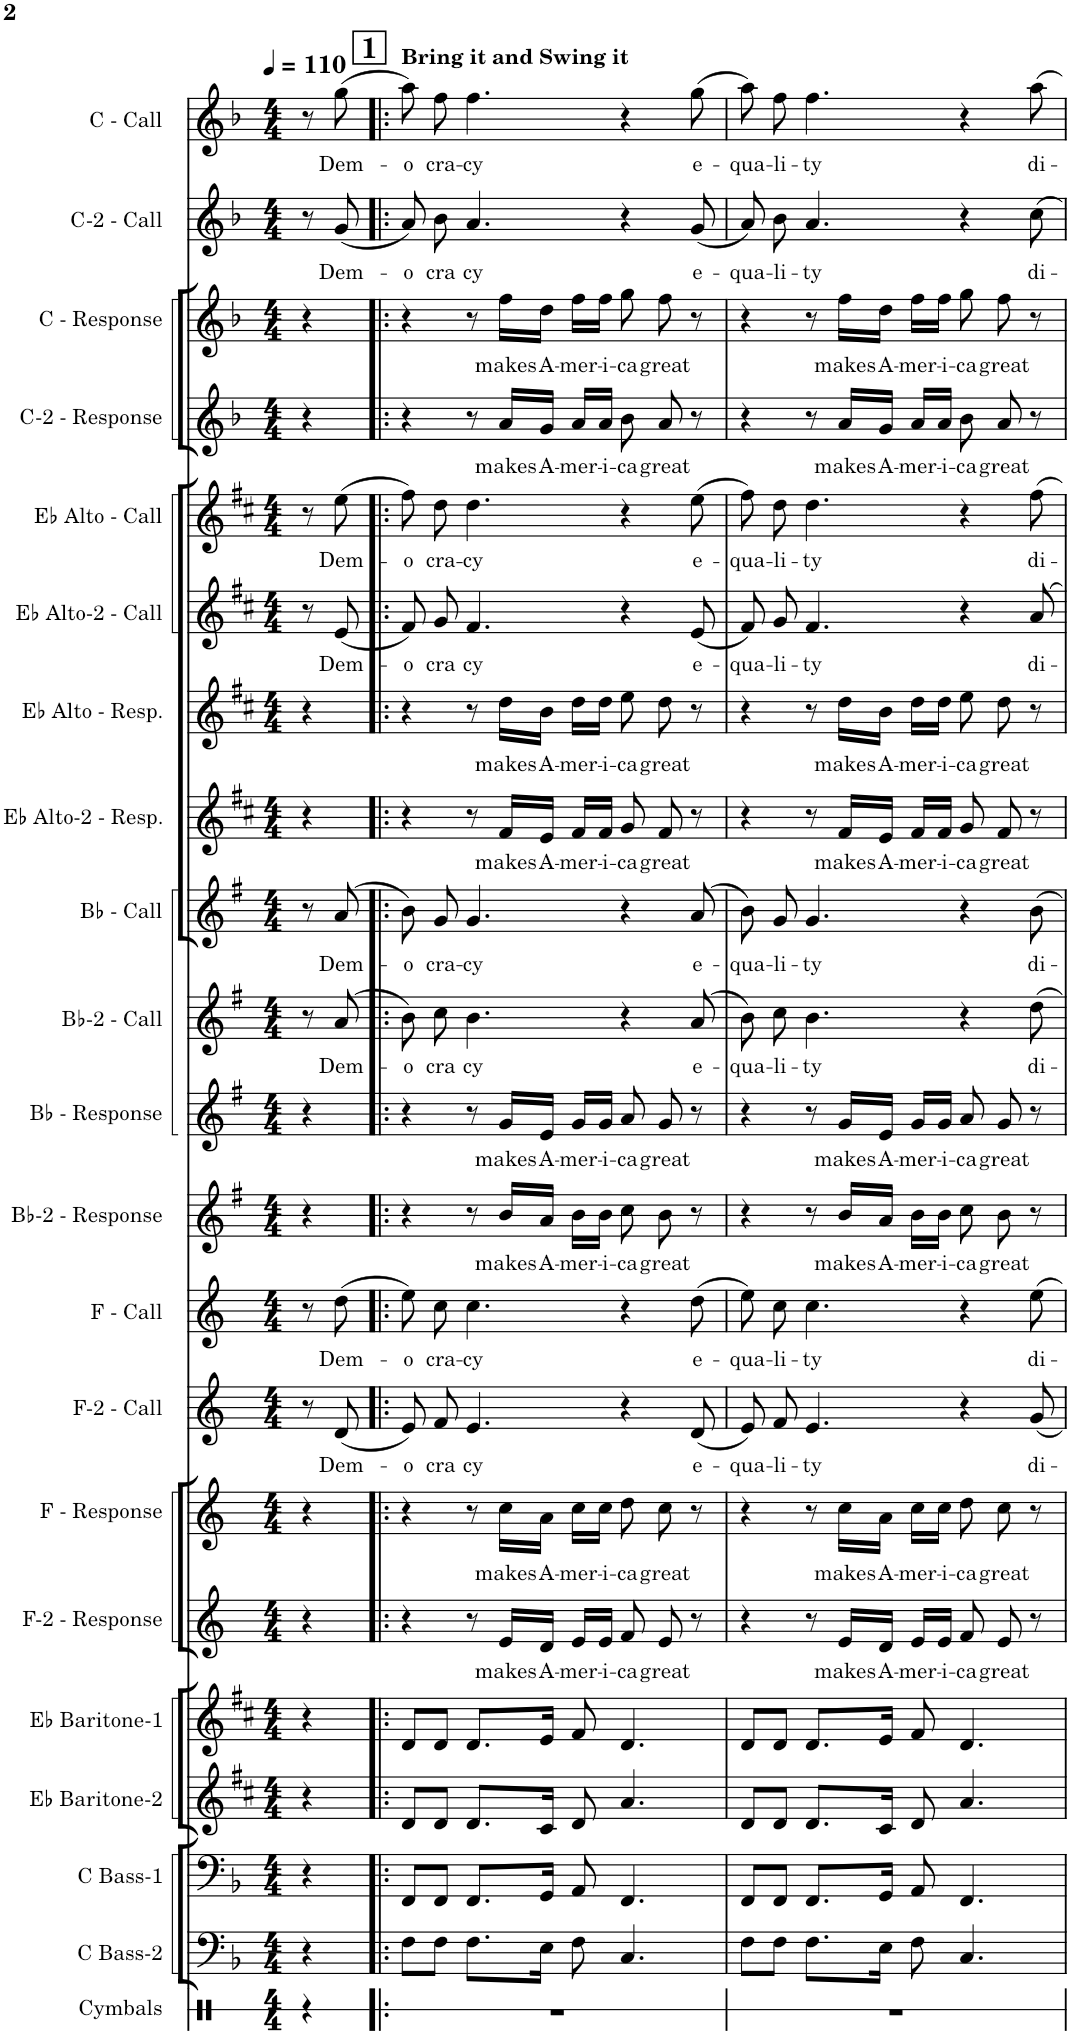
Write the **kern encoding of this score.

**kern	**kern	**kern	**kern	**kern	**kern	**text	**kern	**text	**kern	**text	**kern	**text	**kern	**text	**kern	**text	**kern	**text	**kern	**text	**kern	**text	**kern	**text	**kern	**text	**kern	**text	**kern	**text	**kern	**text	**kern	**text	**kern	**text
*part21	*part20	*part19	*part18	*part17	*part16	*part16	*part15	*part15	*part14	*part14	*part13	*part13	*part12	*part12	*part11	*part11	*part10	*part10	*part9	*part9	*part8	*part8	*part7	*part7	*part6	*part6	*part5	*part5	*part4	*part4	*part3	*part3	*part2	*part2	*part1	*part1
*staff21	*staff20	*staff19	*staff18	*staff17	*staff16	*staff16	*staff15	*staff15	*staff14	*staff14	*staff13	*staff13	*staff12	*staff12	*staff11	*staff11	*staff10	*staff10	*staff9	*staff9	*staff8	*staff8	*staff7	*staff7	*staff6	*staff6	*staff5	*staff5	*staff4	*staff4	*staff3	*staff3	*staff2	*staff2	*staff1	*staff1
*I"Cymbals	*I"C Bass-2	*I"C Bass-1	*I"Eb Baritone-2	*I"Eb Baritone-1	*I"F-2 - Response	*	*I"F - Response	*	*I"F-2 - Call	*	*I"F - Call	*	*I"Bb-2 - Response	*	*I"Bb - Response	*	*I"Bb-2 - Call	*	*I"Bb - Call	*	*I"Eb Alto-2 - Resp.	*	*I"Eb Alto - Resp.	*	*I"Eb Alto-2 - Call	*	*I"Eb Alto - Call	*	*I"C-2 - Response	*	*I"C - Response	*	*I"C-2 - Call	*	*I"C - Call	*
*I'Cym.	*I'Bass-2	*I'Bass-1	*I'Eb-Bar-2	*I'Eb-Bar-1	*I'F-2 (R)	*	*I'F (R)	*	*I'F-2 (C)	*	*I'F (C)	*	*I'Bb-2 (R)	*	*I'Bb (R)	*	*I'Bb-2 (C)	*	*I'Bb (C)	*	*I'Alto-2 (R)	*	*I'Alto (R)	*	*I'Alto-2 (C)	*	*I'Alto (C)	*	*I'C-2 (R)	*	*I'C (R)	*	*I'C-2 (C)	*	*I'C (C)	*
*stria1	*	*	*	*	*	*	*	*	*	*	*	*	*	*	*	*	*	*	*	*	*	*	*	*	*	*	*	*	*	*	*	*	*	*	*	*
*clefX	*clefF4	*clefF4	*clefG2	*clefG2	*clefG2	*	*clefG2	*	*clefG2	*	*clefG2	*	*clefG2	*	*clefG2	*	*clefG2	*	*clefG2	*	*clefG2	*	*clefG2	*	*clefG2	*	*clefG2	*	*clefG2	*	*clefG2	*	*clefG2	*	*clefG2	*
*	*	*	*Trd12c21	*Trd12c21	*Trd4c7	*	*Trd4c7	*	*Trd4c7	*	*Trd4c7	*	*Trd1c2	*	*Trd1c2	*	*Trd8c14	*	*Trd8c14	*	*Trd5c9	*	*Trd5c9	*	*Trd5c9	*	*Trd5c9	*	*	*	*	*	*	*	*	*
*k[]	*k[b-]	*k[b-]	*k[f#c#]	*k[f#c#]	*k[]	*	*k[]	*	*k[]	*	*k[]	*	*k[f#]	*	*k[f#]	*	*k[f#]	*	*k[f#]	*	*k[f#c#]	*	*k[f#c#]	*	*k[f#c#]	*	*k[f#c#]	*	*k[b-]	*	*k[b-]	*	*k[b-]	*	*k[b-]	*
*M4/4	*M4/4	*M4/4	*M4/4	*M4/4	*M4/4	*	*M4/4	*	*M4/4	*	*M4/4	*	*M4/4	*	*M4/4	*	*M4/4	*	*M4/4	*	*M4/4	*	*M4/4	*	*M4/4	*	*M4/4	*	*M4/4	*	*M4/4	*	*M4/4	*	*M4/4	*
*MM110	*MM110	*MM110	*MM110	*MM110	*MM110	*	*MM110	*	*MM110	*	*MM110	*	*MM110	*	*MM110	*	*MM110	*	*MM110	*	*MM110	*	*MM110	*	*MM110	*	*MM110	*	*MM110	*	*MM110	*	*MM110	*	*MM110	*
=	=	=	=	=	=	=	=	=	=	=	=	=	=	=	=	=	=	=	=	=	=	=	=	=	=	=	=	=	=	=	=	=	=	=	=	=
4r	4r	4r	4r	4r	4r	.	4r	.	8r	.	8r	.	4r	.	4r	.	8r	.	8r	.	4r	.	4r	.	8r	.	8r	.	4r	.	4r	.	8r	.	8r	.
!	!	!	!	!	!	!	!	!	!	!LO:LY:b	!	!LO:LY:b	!	!	!	!	!	!LO:LY:b	!	!LO:LY:b	!	!	!	!	!	!LO:LY:b	!	!LO:LY:b	!	!	!	!	!	!LO:LY:b	!	!LO:LY:b
.	.	.	.	.	.	.	.	.	(8d/	Dem-	(8dd\	Dem-	.	.	.	.	(8a/	Dem-	(8a/	Dem-	.	.	.	.	(8e/	Dem-	(8ee\	Dem-	.	.	.	.	(8g/	Dem-	(8gg\	Dem-
!!LO:REH:place=s1:a:B:cj:fs=14:t=1
=1!|:	=1!|:	=1!|:	=1!|:	=1!|:	=1!|:	=1!|:	=1!|:	=1!|:	=1!|:	=1!|:	=1!|:	=1!|:	=1!|:	=1!|:	=1!|:	=1!|:	=1!|:	=1!|:	=1!|:	=1!|:	=1!|:	=1!|:	=1!|:	=1!|:	=1!|:	=1!|:	=1!|:	=1!|:	=1!|:	=1!|:	=1!|:	=1!|:	=1!|:	=1!|:	=1!|:	=1!|:
!	!	!	!	!	!	!	!	!	!	!	!	!	!	!	!	!	!	!	!	!	!	!	!	!	!	!	!	!	!	!	!	!	!	!	!LO:TX:a:B:t=Bring it and Swing it	!
!	!	!	!	!	!	!	!	!	!	!LO:LY:b	!	!LO:LY:b	!	!	!	!	!	!LO:LY:b	!	!LO:LY:b	!	!	!	!	!	!LO:LY:b	!	!LO:LY:b	!	!	!	!	!	!LO:LY:b	!	!LO:LY:b
1r	8F\L	8FF/L	8d/L	8d/L	4r	.	4r	.	8e/L)	-o	8ee\L)	-o	4r	.	4r	.	8b\L)	-o	8b/L)	-o	4r	.	4r	.	8f#/L)	-o	8ff#\L)	-o	4r	.	4r	.	8a/L)	-o	8aa\L)	-o
!	!	!	!	!	!	!	!	!	!	!LO:LY:b	!	!LO:LY:b	!	!	!	!	!	!LO:LY:b	!	!LO:LY:b	!	!	!	!	!	!LO:LY:b	!	!LO:LY:b	!	!	!	!	!	!LO:LY:b	!	!LO:LY:b
.	8F\J	8FF/J	8d/J	8d/J	.	.	.	.	8f/J	-cra	8cc\J	-cra-	.	.	.	.	8cc\J	-cra	8g/J	-cra-	.	.	.	.	8g/J	-cra	8dd\J	-cra-	.	.	.	.	8b-/J	-cra	8ff\J	-cra-
!	!	!	!	!	!	!	!	!	!	!LO:LY:b	!	!LO:LY:b	!	!	!	!	!	!LO:LY:b	!	!LO:LY:b	!	!	!	!	!	!LO:LY:b	!	!LO:LY:b	!	!	!	!	!	!LO:LY:b	!	!LO:LY:b
.	8.F\L	8.FF/L	8.d/L	8.d/L	8r	.	8r	.	4.e/	-cy	4.cc\	-cy	8r	.	8r	.	4.b\	-cy	4.g/	-cy	8r	.	8r	.	4.f#/	-cy	4.dd\	-cy	8r	.	8r	.	4.a/	-cy	4.ff\	-cy
!	!	!	!	!	!	!LO:LY:b	!	!LO:LY:b	!	!	!	!	!	!LO:LY:b	!	!LO:LY:b	!	!	!	!	!	!LO:LY:b	!	!LO:LY:b	!	!	!	!	!	!LO:LY:b	!	!LO:LY:b	!	!	!	!
.	.	.	.	.	16e/LL	makes	16cc\LL	makes	.	.	.	.	16b/LL	makes	16g/LL	makes	.	.	.	.	16f#/LL	makes	16dd\LL	makes	.	.	.	.	16a/LL	makes	16ff\LL	makes	.	.	.	.
!	!	!	!	!	!	!LO:LY:b	!	!LO:LY:b	!	!	!	!	!	!LO:LY:b	!	!LO:LY:b	!	!	!	!	!	!LO:LY:b	!	!LO:LY:b	!	!	!	!	!	!LO:LY:b	!	!LO:LY:b	!	!	!	!
.	16E\Jk	16GG/Jk	16c#/Jk	16e/Jk	16d/JJ	A-	16a\JJ	A-	.	.	.	.	16a/JJ	A-	16e/JJ	A-	.	.	.	.	16e/JJ	A-	16b\JJ	A-	.	.	.	.	16g/JJ	A-	16dd\JJ	A-	.	.	.	.
!	!	!	!	!	!	!LO:LY:b	!	!LO:LY:b	!	!	!	!	!	!LO:LY:b	!	!LO:LY:b	!	!	!	!	!	!LO:LY:b	!	!LO:LY:b	!	!	!	!	!	!LO:LY:b	!	!LO:LY:b	!	!	!	!
.	8F\	8AA/	8d/	8f#/	16e/LL	-mer-	16cc\LL	-mer-	.	.	.	.	16b\LL	-mer-	16g/LL	-mer-	.	.	.	.	16f#/LL	-mer-	16dd\LL	-mer-	.	.	.	.	16a/LL	-mer-	16ff\LL	-mer-	.	.	.	.
!	!	!	!	!	!	!LO:LY:b	!	!LO:LY:b	!	!	!	!	!	!LO:LY:b	!	!LO:LY:b	!	!	!	!	!	!LO:LY:b	!	!LO:LY:b	!	!	!	!	!	!LO:LY:b	!	!LO:LY:b	!	!	!	!
.	.	.	.	.	16e/JJ	-i-	16cc\JJ	-i-	.	.	.	.	16b\JJ	-i-	16g/JJ	-i-	.	.	.	.	16f#/JJ	-i-	16dd\JJ	-i-	.	.	.	.	16a/JJ	-i-	16ff\JJ	-i-	.	.	.	.
!	!	!	!	!	!	!LO:LY:b	!	!LO:LY:b	!	!	!	!	!	!LO:LY:b	!	!LO:LY:b	!	!	!	!	!	!LO:LY:b	!	!LO:LY:b	!	!	!	!	!	!LO:LY:b	!	!LO:LY:b	!	!	!	!
.	4.C/	4.FF/	4.a/	4.d/	8f/	-ca	8dd\	-ca	4r	.	4r	.	8cc\	-ca	8a/	-ca	4r	.	4r	.	8g/	-ca	8ee\	-ca	4r	.	4r	.	8b-\	-ca	8gg\	-ca	4r	.	4r	.
!	!	!	!	!	!	!LO:LY:b	!	!LO:LY:b	!	!	!	!	!	!LO:LY:b	!	!LO:LY:b	!	!	!	!	!	!LO:LY:b	!	!LO:LY:b	!	!	!	!	!	!LO:LY:b	!	!LO:LY:b	!	!	!	!
.	.	.	.	.	8e/	great	8cc\	great	.	.	.	.	8b\	great	8g/	great	.	.	.	.	8f#/	great	8dd\	great	.	.	.	.	8a/	great	8ff\	great	.	.	.	.
!	!	!	!	!	!	!	!	!	!	!LO:LY:b	!	!LO:LY:b	!	!	!	!	!	!LO:LY:b	!	!LO:LY:b	!	!	!	!	!	!LO:LY:b	!	!LO:LY:b	!	!	!	!	!	!LO:LY:b	!	!LO:LY:b
.	.	.	.	.	8r	.	8r	.	(8d/	e-	(8dd\	e-	8r	.	8r	.	(8a/	e-	(8a/	e-	8r	.	8r	.	(8e/	e-	(8ee\	e-	8r	.	8r	.	(8g/	e-	(8gg\	e-
=2	=2	=2	=2	=2	=2	=2	=2	=2	=2	=2	=2	=2	=2	=2	=2	=2	=2	=2	=2	=2	=2	=2	=2	=2	=2	=2	=2	=2	=2	=2	=2	=2	=2	=2	=2	=2
!	!	!	!	!	!	!	!	!	!	!LO:LY:b	!	!LO:LY:b	!	!	!	!	!	!LO:LY:b	!	!LO:LY:b	!	!	!	!	!	!LO:LY:b	!	!LO:LY:b	!	!	!	!	!	!LO:LY:b	!	!LO:LY:b
1r	8F\L	8FF/L	8d/L	8d/L	4r	.	4r	.	8e/L)	-qua-	8ee\L)	-qua-	4r	.	4r	.	8b\L)	-qua-	8b/L)	-qua-	4r	.	4r	.	8f#/L)	-qua-	8ff#\L)	-qua-	4r	.	4r	.	8a/L)	-qua-	8aa\L)	-qua-
!	!	!	!	!	!	!	!	!	!	!LO:LY:b	!	!LO:LY:b	!	!	!	!	!	!LO:LY:b	!	!LO:LY:b	!	!	!	!	!	!LO:LY:b	!	!LO:LY:b	!	!	!	!	!	!LO:LY:b	!	!LO:LY:b
.	8F\J	8FF/J	8d/J	8d/J	.	.	.	.	8f/J	-li-	8cc\J	-li-	.	.	.	.	8cc\J	-li-	8g/J	-li-	.	.	.	.	8g/J	-li-	8dd\J	-li-	.	.	.	.	8b-/J	-li-	8ff\J	-li-
!	!	!	!	!	!	!	!	!	!	!LO:LY:b	!	!LO:LY:b	!	!	!	!	!	!LO:LY:b	!	!LO:LY:b	!	!	!	!	!	!LO:LY:b	!	!LO:LY:b	!	!	!	!	!	!LO:LY:b	!	!LO:LY:b
.	8.F\L	8.FF/L	8.d/L	8.d/L	8r	.	8r	.	4.e/	-ty	4.cc\	-ty	8r	.	8r	.	4.b\	-ty	4.g/	-ty	8r	.	8r	.	4.f#/	-ty	4.dd\	-ty	8r	.	8r	.	4.a/	-ty	4.ff\	-ty
!	!	!	!	!	!	!LO:LY:b	!	!LO:LY:b	!	!	!	!	!	!LO:LY:b	!	!LO:LY:b	!	!	!	!	!	!LO:LY:b	!	!LO:LY:b	!	!	!	!	!	!LO:LY:b	!	!LO:LY:b	!	!	!	!
.	.	.	.	.	16e/LL	makes	16cc\LL	makes	.	.	.	.	16b/LL	makes	16g/LL	makes	.	.	.	.	16f#/LL	makes	16dd\LL	makes	.	.	.	.	16a/LL	makes	16ff\LL	makes	.	.	.	.
!	!	!	!	!	!	!LO:LY:b	!	!LO:LY:b	!	!	!	!	!	!LO:LY:b	!	!LO:LY:b	!	!	!	!	!	!LO:LY:b	!	!LO:LY:b	!	!	!	!	!	!LO:LY:b	!	!LO:LY:b	!	!	!	!
.	16E\Jk	16GG/Jk	16c#/Jk	16e/Jk	16d/JJ	A-	16a\JJ	A-	.	.	.	.	16a/JJ	A-	16e/JJ	A-	.	.	.	.	16e/JJ	A-	16b\JJ	A-	.	.	.	.	16g/JJ	A-	16dd\JJ	A-	.	.	.	.
!	!	!	!	!	!	!LO:LY:b	!	!LO:LY:b	!	!	!	!	!	!LO:LY:b	!	!LO:LY:b	!	!	!	!	!	!LO:LY:b	!	!LO:LY:b	!	!	!	!	!	!LO:LY:b	!	!LO:LY:b	!	!	!	!
.	8F\	8AA/	8d/	8f#/	16e/LL	-mer-	16cc\LL	-mer-	.	.	.	.	16b\LL	-mer-	16g/LL	-mer-	.	.	.	.	16f#/LL	-mer-	16dd\LL	-mer-	.	.	.	.	16a/LL	-mer-	16ff\LL	-mer-	.	.	.	.
!	!	!	!	!	!	!LO:LY:b	!	!LO:LY:b	!	!	!	!	!	!LO:LY:b	!	!LO:LY:b	!	!	!	!	!	!LO:LY:b	!	!LO:LY:b	!	!	!	!	!	!LO:LY:b	!	!LO:LY:b	!	!	!	!
.	.	.	.	.	16e/JJ	-i-	16cc\JJ	-i-	.	.	.	.	16b\JJ	-i-	16g/JJ	-i-	.	.	.	.	16f#/JJ	-i-	16dd\JJ	-i-	.	.	.	.	16a/JJ	-i-	16ff\JJ	-i-	.	.	.	.
!	!	!	!	!	!	!LO:LY:b	!	!LO:LY:b	!	!	!	!	!	!LO:LY:b	!	!LO:LY:b	!	!	!	!	!	!LO:LY:b	!	!LO:LY:b	!	!	!	!	!	!LO:LY:b	!	!LO:LY:b	!	!	!	!
.	4.C/	4.FF/	4.a/	4.d/	8f/	-ca	8dd\	-ca	4r	.	4r	.	8cc\	-ca	8a/	-ca	4r	.	4r	.	8g/	-ca	8ee\	-ca	4r	.	4r	.	8b-\	-ca	8gg\	-ca	4r	.	4r	.
!	!	!	!	!	!	!LO:LY:b	!	!LO:LY:b	!	!	!	!	!	!LO:LY:b	!	!LO:LY:b	!	!	!	!	!	!LO:LY:b	!	!LO:LY:b	!	!	!	!	!	!LO:LY:b	!	!LO:LY:b	!	!	!	!
.	.	.	.	.	8e/	great	8cc\	great	.	.	.	.	8b\	great	8g/	great	.	.	.	.	8f#/	great	8dd\	great	.	.	.	.	8a/	great	8ff\	great	.	.	.	.
!	!	!	!	!	!	!	!	!	!	!LO:LY:b	!	!LO:LY:b	!	!	!	!	!	!LO:LY:b	!	!LO:LY:b	!	!	!	!	!	!LO:LY:b	!	!LO:LY:b	!	!	!	!	!	!LO:LY:b	!	!LO:LY:b
.	.	.	.	.	8r	.	8r	.	8g/	di-	8ee\	di-	8r	.	8r	.	8dd\	di-	8b\	di-	8r	.	8r	.	8a/	di-	8ff#\	di-	8r	.	8r	.	8cc\	di-	8aa\	di-
=	=	=	=	=	=	=	=	=	=	=	=	=	=	=	=	=	=	=	=	=	=	=	=	=	=	=	=	=	=	=	=	=	=	=	=	=
*-	*-	*-	*-	*-	*-	*-	*-	*-	*-	*-	*-	*-	*-	*-	*-	*-	*-	*-	*-	*-	*-	*-	*-	*-	*-	*-	*-	*-	*-	*-	*-	*-	*-	*-	*-	*-
